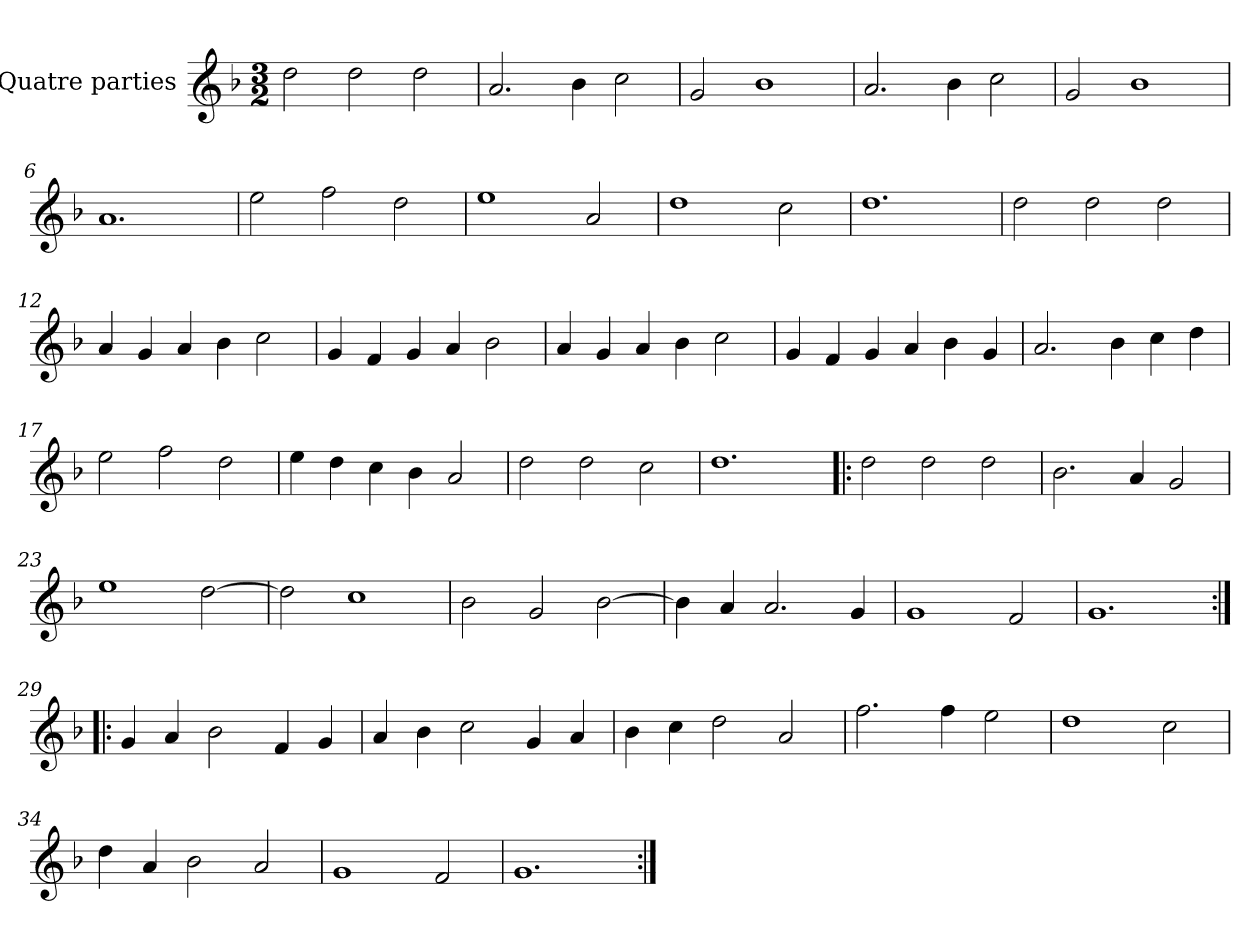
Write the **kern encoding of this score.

**kern
*part1
*staff1
*I"Quatre parties
*clefG2
*k[b-]
*M3/2
*MM180
=1
2dd\
2dd\
2dd\
=2
2.a/
4b-\
2cc\
=3
2g/
1b-
=4
2.a/
4b-\
2cc\
=5
2g/
1b-
=6
1.a
=7
2ee\
2ff\
2dd\
=8
1ee
2a/
=9
1dd
2cc\
=10
1.dd
=11
2dd\
2dd\
2dd\
=12
4a/
4g/
4a/
4b-\
2cc\
=13
4g/
4f/
4g/
4a/
2b-\
=14
4a/
4g/
4a/
4b-\
2cc\
=15
4g/
4f/
4g/
4a/
4b-\
4g/
=16
2.a/
4b-\
4cc\
4dd\
=17
2ee\
2ff\
2dd\
=18
4ee\
4dd\
4cc\
4b-\
2a/
=19
2dd\
2dd\
2cc\
=20
1.dd
=21!|:
2dd\
2dd\
2dd\
=22
2.b-\
4a/
2g/
=23
1ee
[2dd\
=24
2dd\]
1cc
=25
2b-\
2g/
[2b-\
=26
4b-\]
4a/
2.a/
4g/
=27
1g
2f/
=28
1.g
=29:|!|:
4g/
4a/
2b-\
4f/
4g/
=30
4a/
4b-\
2cc\
4g/
4a/
=31
4b-\
4cc\
2dd\
2a/
=32
2.ff\
4ff\
2ee\
=33
1dd
2cc\
=34
4dd\
4a/
2b-\
2a/
=35
1g
2f/
=36
1.g
=:|!
*-
